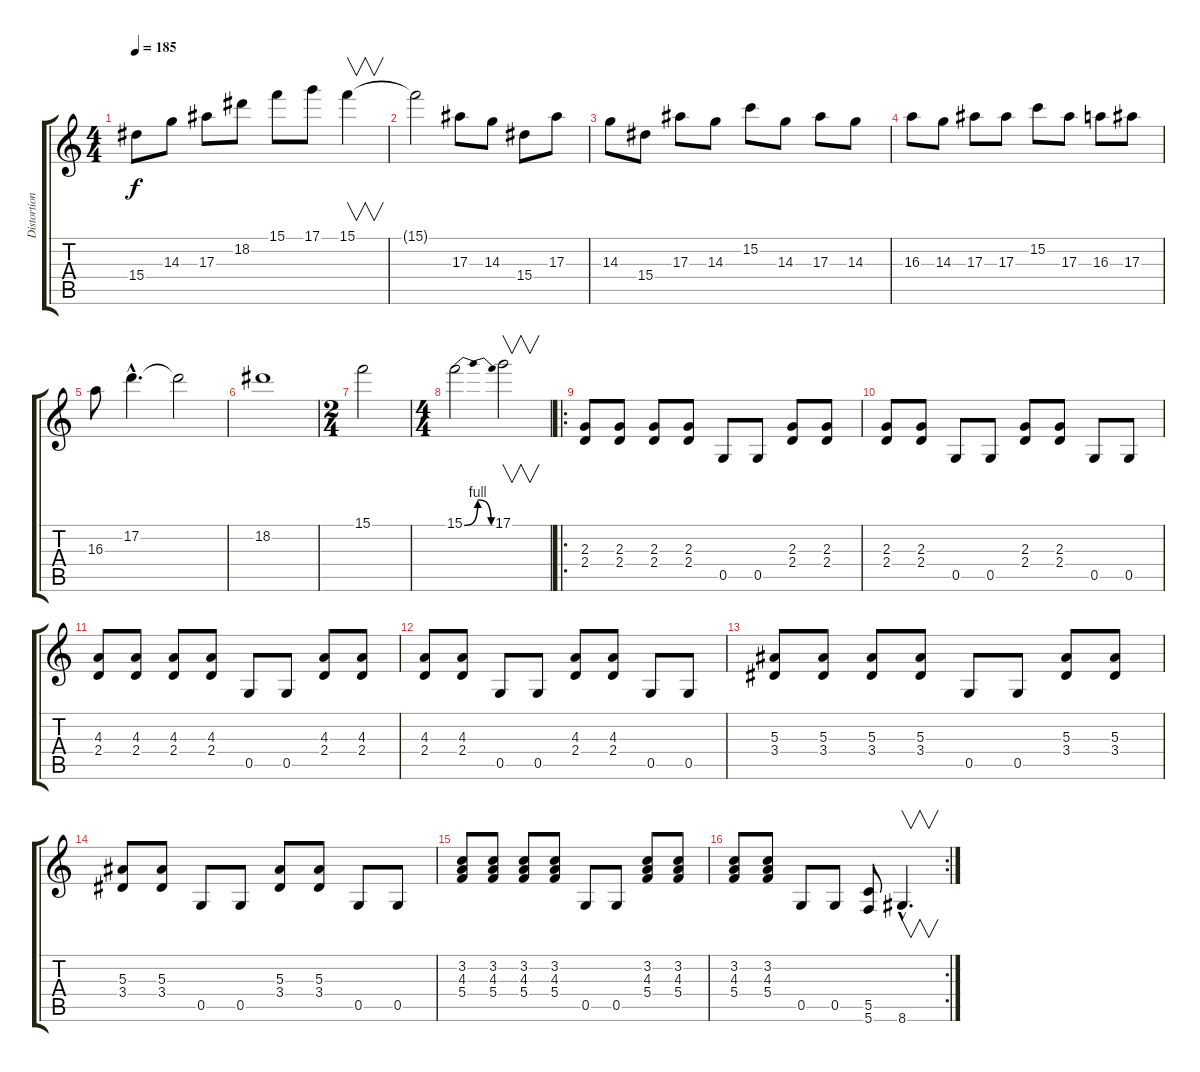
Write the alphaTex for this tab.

\track ("Distortion Guitar 2" "Distortion") {instrument distortionguitar}
\staff {score tabs}
\tuning (D4 A3 F3 C3 G2 C2) {hide}
\ts (4 4)
\tempo 185
\clef g2
\ks c
15.4.8{dy f} 14.3.8 17.3.8 18.2.8 15.1.8 17.1.8 15.1.4{v} |
15.1{t}.2 17.3.8 14.3.8 15.4.8 17.3.8 |
14.3.8 15.4.8 17.3.8 14.3.8 15.2.8 14.3.8 17.3.8 14.3.8 |
16.3.8 14.3.8 17.3.8 17.3.8 15.2.8 17.3.8 16.3.8 17.3.8 |
16.3.8 17.2{hac}.4{d} 17.2{t}.2 |
18.2.1 |
\ts (2 4)
15.1.2 |
\ts (4 4)
15.1{be (bendrelease 0 0 8 4 15 4 60 0)}.2 17.1.2{v} |
\ro
(2.3 2.4).8 (2.3 2.4).8 (2.3 2.4).8 (2.3 2.4).8 0.5.8 0.5.8 (2.3 2.4).8 (2.3 2.4).8 |
(2.3 2.4).8 (2.3 2.4).8 0.5.8 0.5.8 (2.3 2.4).8 (2.3 2.4).8 0.5.8 0.5.8 |
(4.3 2.4).8 (4.3 2.4).8 (4.3 2.4).8 (4.3 2.4).8 0.5.8 0.5.8 (4.3 2.4).8 (4.3 2.4).8 |
(4.3 2.4).8 (4.3 2.4).8 0.5.8 0.5.8 (4.3 2.4).8 (4.3 2.4).8 0.5.8 0.5.8 |
(5.3 3.4).8 (5.3 3.4).8 (5.3 3.4).8 (5.3 3.4).8 0.5.8 0.5.8 (5.3 3.4).8 (5.3 3.4).8 |
(5.3 3.4).8 (5.3 3.4).8 0.5.8 0.5.8 (5.3 3.4).8 (5.3 3.4).8 0.5.8 0.5.8 |
(3.2 4.3 5.4).8 (3.2 4.3 5.4).8 (3.2 4.3 5.4).8 (3.2 4.3 5.4).8 0.5.8 0.5.8 (3.2 4.3 5.4).8 (3.2 4.3 5.4).8 |
\rc 2
(3.2 4.3 5.4).8 (3.2 4.3 5.4).8 0.5.8 0.5.8 (5.5 5.6).8 8.6{hac}.4{v d}
